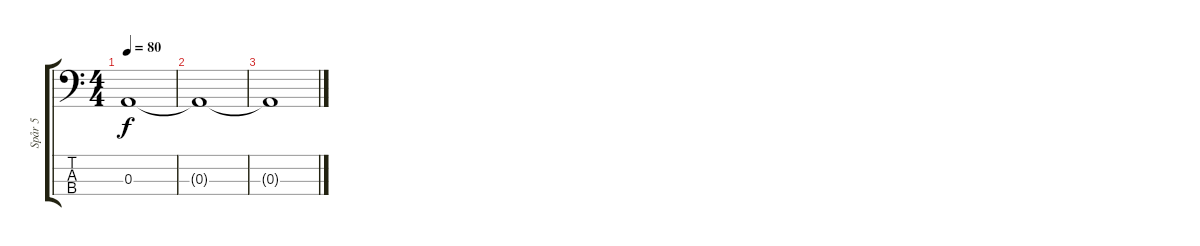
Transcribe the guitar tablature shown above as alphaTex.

\track ("Spår 5" "Spår 5") {instrument electricbassfinger}
\staff {score tabs}
\tuning (G2 D2 A1 D1) {hide}
\ts (4 4)
\tempo 80
\clef f4
\ks c
0.3{t}.1{dy f} |
0.3{t}.1 |
0.3{t}.1
